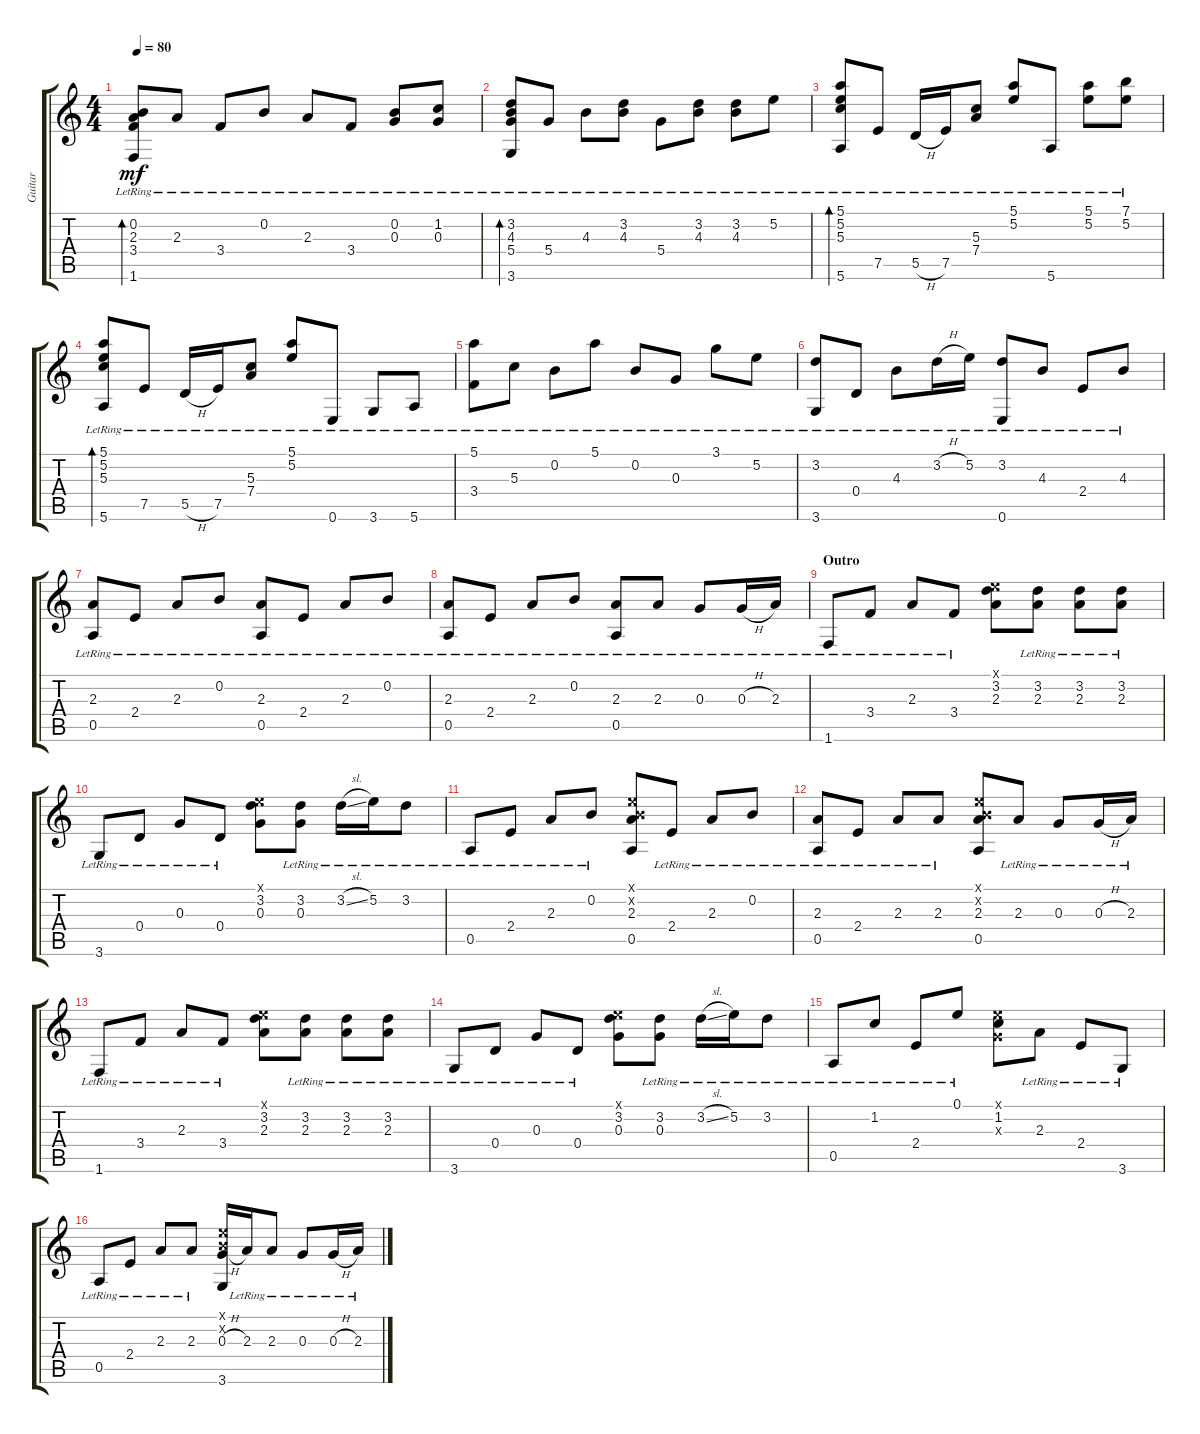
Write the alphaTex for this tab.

\track ("Guitar" "Guitar") {instrument acousticguitarnylon}
\staff {score tabs}
\tuning (E4 B3 G3 D3 A2 E2) {hide}
\ts (4 4)
\tempo 80
\clef g2
\ks c
(0.2{lr} 2.3{lr} 3.4{lr} 1.6{lr}).8{bd 30 dy mf} 2.3{lr}.8 3.4{lr}.8 0.2{lr}.8 2.3{lr}.8 3.4{lr}.8 (0.2{lr} 0.3{lr}).8 (1.2{lr} 0.3{lr}).8 |
(3.2{lr} 4.3{lr} 5.4{lr} 3.6{lr}).8{bd 30} 5.4{lr}.8 4.3{lr}.8 (3.2{lr} 4.3{lr}).8 5.4{lr}.8 (3.2{lr} 4.3{lr}).8 (3.2{lr} 4.3{lr}).8 5.2{lr}.8 |
(5.1{lr} 5.2{lr} 5.3{lr} 5.6{lr}).8{bd 30} 7.5{lr}.8 5.5{h lr}.16 7.5{lr}.16 (5.3{lr} 7.4{lr}).8 (5.1{lr} 5.2{lr}).8 5.6{lr}.8 (5.1{lr} 5.2{lr}).8 (7.1{lr} 5.2{lr}).8 |
(5.1{lr} 5.2{lr} 5.3{lr} 5.6{lr}).8{bd 30} 7.5{lr}.8 5.5{h lr}.16 7.5{lr}.16 (5.3{lr} 7.4{lr}).8 (5.1{lr} 5.2{lr}).8 0.6{lr}.8 3.6{lr}.8 5.6{lr}.8 |
(5.1{lr} 3.4{lr}).8 5.3{lr}.8 0.2{lr}.8 5.1{lr}.8 0.2{lr}.8 0.3{lr}.8 3.1{lr}.8 5.2{lr}.8 |
(3.2{lr} 3.6{lr}).8 0.4{lr}.8 4.3{lr}.8 3.2{h lr}.16 5.2{lr}.16 (3.2{lr} 0.6{lr}).8 4.3{lr}.8 2.4{lr}.8 4.3{lr}.8 |
(2.3{lr} 0.5{lr}).8 2.4{lr}.8 2.3{lr}.8 0.2{lr}.8 (2.3{lr} 0.5{lr}).8 2.4{lr}.8 2.3{lr}.8 0.2{lr}.8 |
(2.3{lr} 0.5{lr}).8 2.4{lr}.8 2.3{lr}.8 0.2{lr}.8 (2.3{lr} 0.5{lr}).8 2.3{lr}.8 0.3{lr}.8 0.3{h lr}.16 2.3{lr}.16 |
\section ("" "Outro")
1.6{lr}.8 3.4{lr}.8 2.3{lr}.8 3.4{lr}.8 (0.1{x} 3.2 2.3).8 (3.2{lr} 2.3{lr}).8 (3.2{lr} 2.3{lr}).8 (3.2{lr} 2.3{lr}).8 |
3.6{lr}.8 0.4{lr}.8 0.3{lr}.8 0.4{lr}.8 (0.1{x} 3.2 0.3).8 (3.2{lr} 0.3{lr}).8 3.2{sl lr}.16 5.2{lr}.16 3.2{lr}.8 |
0.5{lr}.8 2.4{lr}.8 2.3{lr}.8 0.2{lr}.8 (0.1{x} 0.2{x} 2.3 0.5).8 2.4{lr}.8 2.3{lr}.8 0.2{lr}.8 |
(2.3{lr} 0.5{lr}).8 2.4{lr}.8 2.3{lr}.8 2.3{lr}.8 (0.1{x} 0.2{x} 2.3 0.5).8 2.3{lr}.8 0.3{lr}.8 0.3{h lr}.16 2.3{lr}.16 |
1.6{lr}.8 3.4{lr}.8 2.3{lr}.8 3.4{lr}.8 (0.1{x} 3.2 2.3).8 (3.2{lr} 2.3{lr}).8 (3.2{lr} 2.3{lr}).8 (3.2{lr} 2.3{lr}).8 |
3.6{lr}.8 0.4{lr}.8 0.3{lr}.8 0.4{lr}.8 (0.1{x} 3.2 0.3).8 (3.2{lr} 0.3{lr}).8 3.2{sl lr}.16 5.2{lr}.16 3.2{lr}.8 |
0.5{lr}.8 1.2{lr}.8 2.4{lr}.8 0.1{lr}.8 (0.1{x} 1.2 0.3{x}).8 2.3{lr}.8 2.4{lr}.8 3.6{lr}.8 |
0.5{lr}.8 2.4{lr}.8 2.3{lr}.8 2.3{lr}.8 (0.1{x} 0.2{x} 0.3{h} 3.6).16 2.3{lr}.16 2.3{lr}.8 0.3{lr}.8 0.3{h lr}.16 2.3{lr}.16
